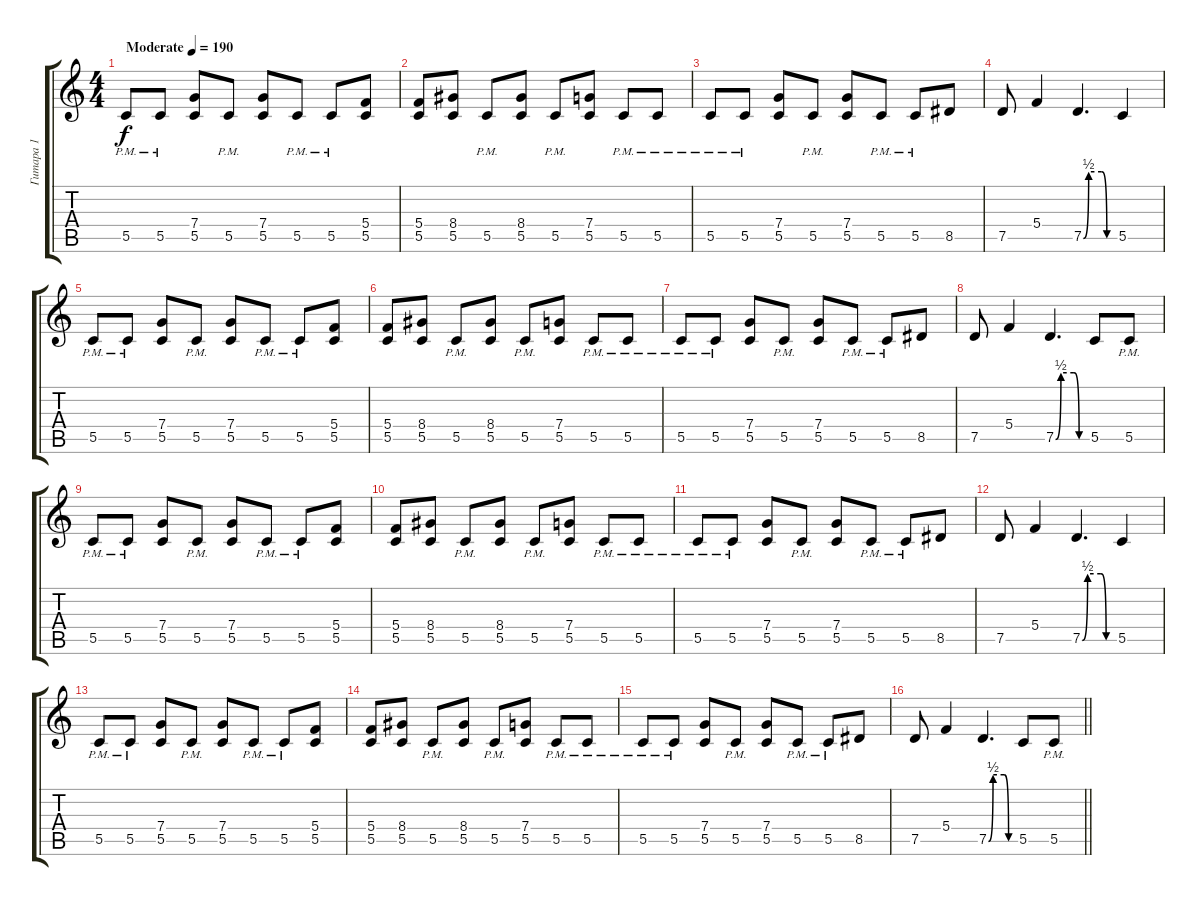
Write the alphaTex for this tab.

\track ("Гитара 1" "Гитара 1") {instrument distortionguitar}
\staff {score tabs}
\tuning (D4 A3 F3 C3 G2 D2) {hide}
\ts (4 4)
\tempo (190 "Moderate")
\clef g2
\ks c
5.5{pm}.8{dy f volume 8 instrument overdrivenguitar} 5.5{pm}.8 (7.4 5.5).8 5.5{pm}.8 (7.4 5.5).8 5.5{pm}.8 5.5{pm}.8 (5.4 5.5).8 |
(5.4 5.5).8 (8.4 5.5).8 5.5{pm}.8 (8.4 5.5).8 5.5{pm}.8 (7.4 5.5).8 5.5{pm}.8 5.5{pm}.8 |
5.5{pm}.8 5.5{pm}.8 (7.4 5.5).8 5.5{pm}.8 (7.4 5.5).8 5.5{pm}.8 5.5{pm}.8 8.5.8 |
7.5.8 5.4.4 7.5{be (custom 0 0 10 2 35 2 45 0 60 0)}.4{d} 5.5.4 |
5.5{pm}.8 5.5{pm}.8 (7.4 5.5).8 5.5{pm}.8 (7.4 5.5).8 5.5{pm}.8 5.5{pm}.8 (5.4 5.5).8 |
(5.4 5.5).8 (8.4 5.5).8 5.5{pm}.8 (8.4 5.5).8 5.5{pm}.8 (7.4 5.5).8 5.5{pm}.8 5.5{pm}.8 |
5.5{pm}.8 5.5{pm}.8 (7.4 5.5).8 5.5{pm}.8 (7.4 5.5).8 5.5{pm}.8 5.5{pm}.8 8.5.8 |
7.5.8 5.4.4 7.5{be (custom 0 0 10 2 35 2 45 0 60 0)}.4{d} 5.5.8 5.5{pm}.8 |
5.5{pm}.8{volume 13 instrument distortionguitar} 5.5{pm}.8 (7.4 5.5).8 5.5{pm}.8 (7.4 5.5).8 5.5{pm}.8 5.5{pm}.8 (5.4 5.5).8 |
(5.4 5.5).8 (8.4 5.5).8 5.5{pm}.8 (8.4 5.5).8 5.5{pm}.8 (7.4 5.5).8 5.5{pm}.8 5.5{pm}.8 |
5.5{pm}.8 5.5{pm}.8 (7.4 5.5).8 5.5{pm}.8 (7.4 5.5).8 5.5{pm}.8 5.5{pm}.8 8.5.8 |
7.5.8 5.4.4 7.5{be (custom 0 0 10 2 35 2 45 0 60 0)}.4{d} 5.5.4 |
5.5{pm}.8 5.5{pm}.8 (7.4 5.5).8 5.5{pm}.8 (7.4 5.5).8 5.5{pm}.8 5.5{pm}.8 (5.4 5.5).8 |
(5.4 5.5).8 (8.4 5.5).8 5.5{pm}.8 (8.4 5.5).8 5.5{pm}.8 (7.4 5.5).8 5.5{pm}.8 5.5{pm}.8 |
5.5{pm}.8 5.5{pm}.8 (7.4 5.5).8 5.5{pm}.8 (7.4 5.5).8 5.5{pm}.8 5.5{pm}.8 8.5.8 |
\barLineRight lightlight
7.5.8 5.4.4 7.5{be (custom 0 0 10 2 35 2 45 0 60 0)}.4{d} 5.5.8 5.5{pm}.8
